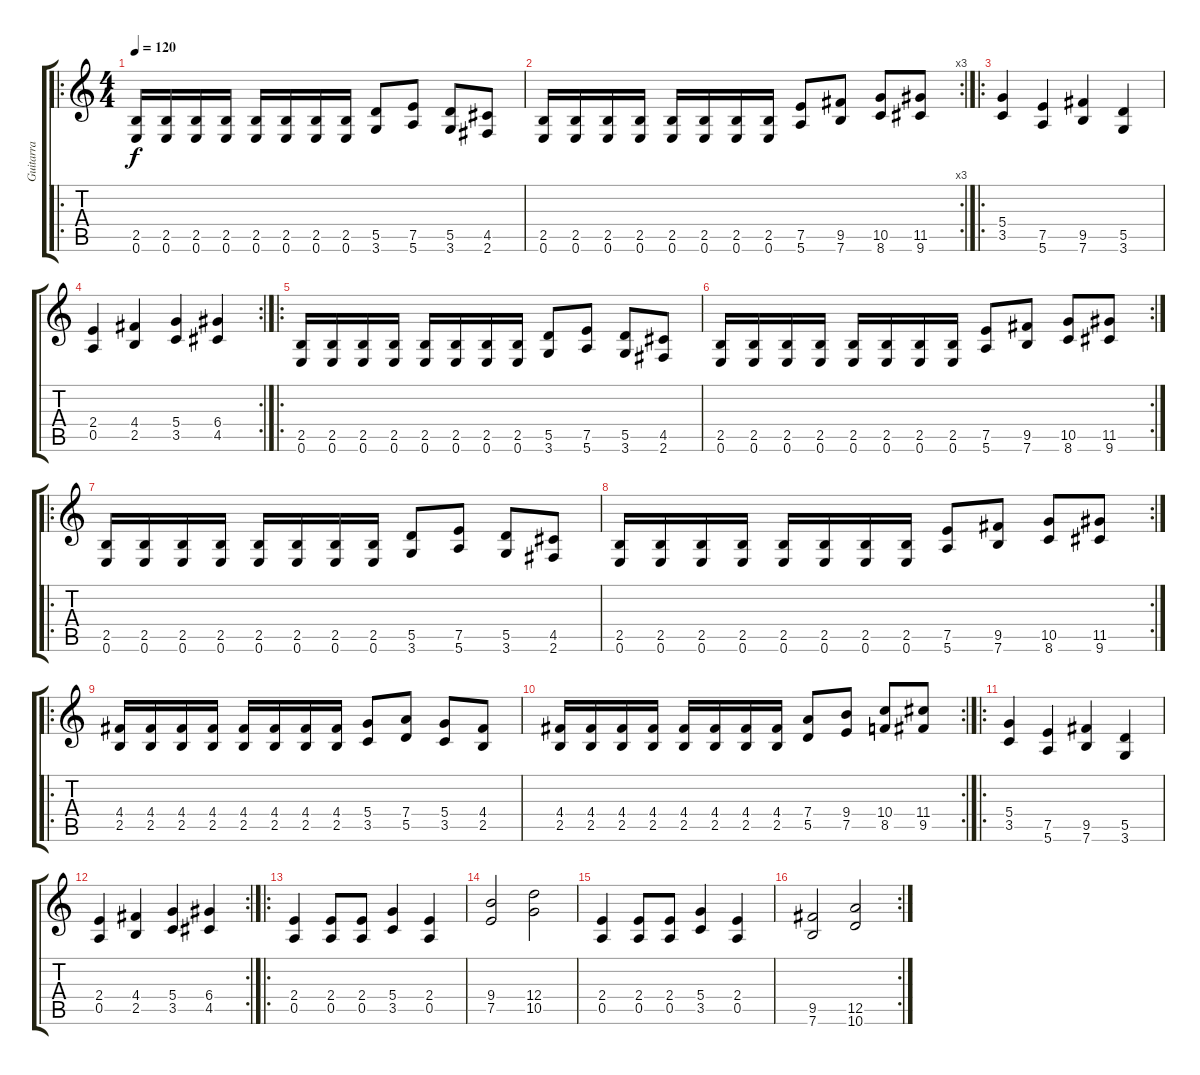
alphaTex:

\track ("Guitarra " "Guitarra ") {instrument distortionguitar}
\staff {score tabs}
\tuning (E4 B3 G3 D3 A2 E2) {hide}
\ro
\ts (4 4)
\tempo 120
\clef g2
\ks c
(2.5 0.6).16{dy f} (2.5 0.6).16 (2.5 0.6).16 (2.5 0.6).16 (2.5 0.6).16 (2.5 0.6).16 (2.5 0.6).16 (2.5 0.6).16 (5.5 3.6).8 (7.5 5.6).8 (5.5 3.6).8 (4.5 2.6).8 |
\rc 3
(2.5 0.6).16 (2.5 0.6).16 (2.5 0.6).16 (2.5 0.6).16 (2.5 0.6).16 (2.5 0.6).16 (2.5 0.6).16 (2.5 0.6).16 (7.5 5.6).8 (9.5 7.6).8 (10.5 8.6).8 (11.5 9.6).8 |
\ro
(5.4 3.5).4 (7.5 5.6).4 (9.5 7.6).4 (5.5 3.6).4 |
\rc 2
(2.4 0.5).4 (4.4 2.5).4 (5.4 3.5).4 (6.4 4.5).4 |
\ro
(2.5 0.6).16 (2.5 0.6).16 (2.5 0.6).16 (2.5 0.6).16 (2.5 0.6).16 (2.5 0.6).16 (2.5 0.6).16 (2.5 0.6).16 (5.5 3.6).8 (7.5 5.6).8 (5.5 3.6).8 (4.5 2.6).8 |
\rc 2
(2.5 0.6).16 (2.5 0.6).16 (2.5 0.6).16 (2.5 0.6).16 (2.5 0.6).16 (2.5 0.6).16 (2.5 0.6).16 (2.5 0.6).16 (7.5 5.6).8 (9.5 7.6).8 (10.5 8.6).8 (11.5 9.6).8 |
\ro
(2.5 0.6).16 (2.5 0.6).16 (2.5 0.6).16 (2.5 0.6).16 (2.5 0.6).16 (2.5 0.6).16 (2.5 0.6).16 (2.5 0.6).16 (5.5 3.6).8 (7.5 5.6).8 (5.5 3.6).8 (4.5 2.6).8 |
\rc 2
(2.5 0.6).16 (2.5 0.6).16 (2.5 0.6).16 (2.5 0.6).16 (2.5 0.6).16 (2.5 0.6).16 (2.5 0.6).16 (2.5 0.6).16 (7.5 5.6).8 (9.5 7.6).8 (10.5 8.6).8 (11.5 9.6).8 |
\ro
(4.4 2.5).16 (4.4 2.5).16 (4.4 2.5).16 (4.4 2.5).16 (4.4 2.5).16 (4.4 2.5).16 (4.4 2.5).16 (4.4 2.5).16 (5.4 3.5).8 (7.4 5.5).8 (5.4 3.5).8 (4.4 2.5).8 |
\rc 2
(4.4 2.5).16 (4.4 2.5).16 (4.4 2.5).16 (4.4 2.5).16 (4.4 2.5).16 (4.4 2.5).16 (4.4 2.5).16 (4.4 2.5).16 (7.4 5.5).8 (9.4 7.5).8 (10.4 8.5).8 (11.4 9.5).8 |
\ro
(5.4 3.5).4 (7.5 5.6).4 (9.5 7.6).4 (5.5 3.6).4 |
\rc 2
(2.4 0.5).4 (4.4 2.5).4 (5.4 3.5).4 (6.4 4.5).4 |
\ro
(2.4 0.5).4 (2.4 0.5).8 (2.4 0.5).8 (5.4 3.5).4 (2.4 0.5).4 |
(9.4 7.5).2 (12.4 10.5).2 |
(2.4 0.5).4 (2.4 0.5).8 (2.4 0.5).8 (5.4 3.5).4 (2.4 0.5).4 |
\rc 2
(9.5 7.6).2 (12.5 10.6).2
